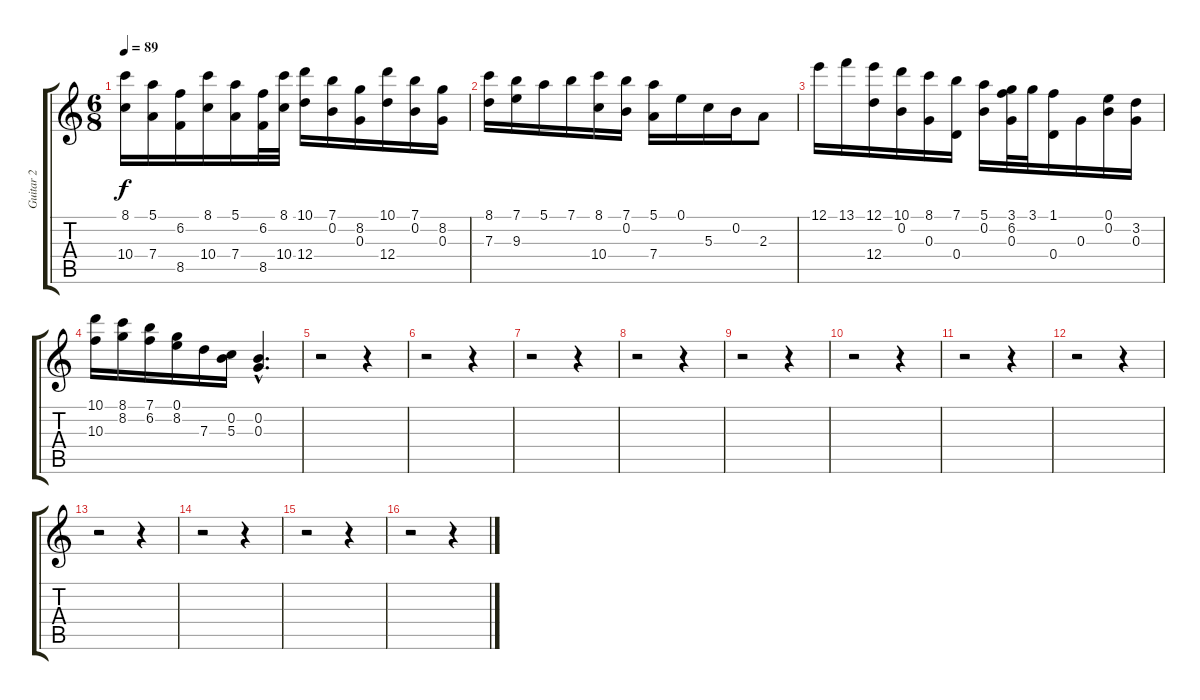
\track ("Guitar 2" "Guitar 2") {instrument acousticguitarsteel}
\staff {score tabs}
\tuning (E4 B3 G3 D3 A2 E2) {hide}
\ts (6 8)
\tempo 89
\clef g2
\ks c
(8.1 10.4).16{dy f} (5.1 7.4).16 (6.2 8.5).16 (8.1 10.4).16 (5.1 7.4).16 (6.2 8.5).32 (8.1 10.4).32 (10.1 12.4).16 (7.1 0.2).16 (8.2 0.3).16 (10.1 12.4).16 (7.1 0.2).16 (8.2 0.3).16 |
(8.1 7.3).16 (7.1 9.3).16 5.1.16 7.1.16 (8.1 10.4).16 (7.1 0.2).16 (5.1 7.4).16 0.1.16 5.3.16 0.2.16 2.3.8 |
12.1.16 13.1.16 (12.1 12.4).16 (10.1 0.2).16 (8.1 0.3).16 (7.1 0.4).16 (5.1 0.2).16 (3.1 6.2 0.3).32 3.1.32 (1.1 0.4).16 0.3.16 (0.1 0.2).16 (3.2 0.3).16 |
(10.1 10.3).16 (8.1 8.2).16 (7.1 6.2).16 (0.1 8.2).16 7.3.16 (0.2 5.3).16 (0.2{hac} 0.3{hac}).4{d} |
r.2 r.4 |
r.2 r.4 |
r.2 r.4 |
r.2 r.4 |
r.2 r.4 |
r.2 r.4 |
r.2 r.4 |
r.2 r.4 |
r.2 r.4 |
r.2 r.4 |
r.2 r.4 |
r.2 r.4
